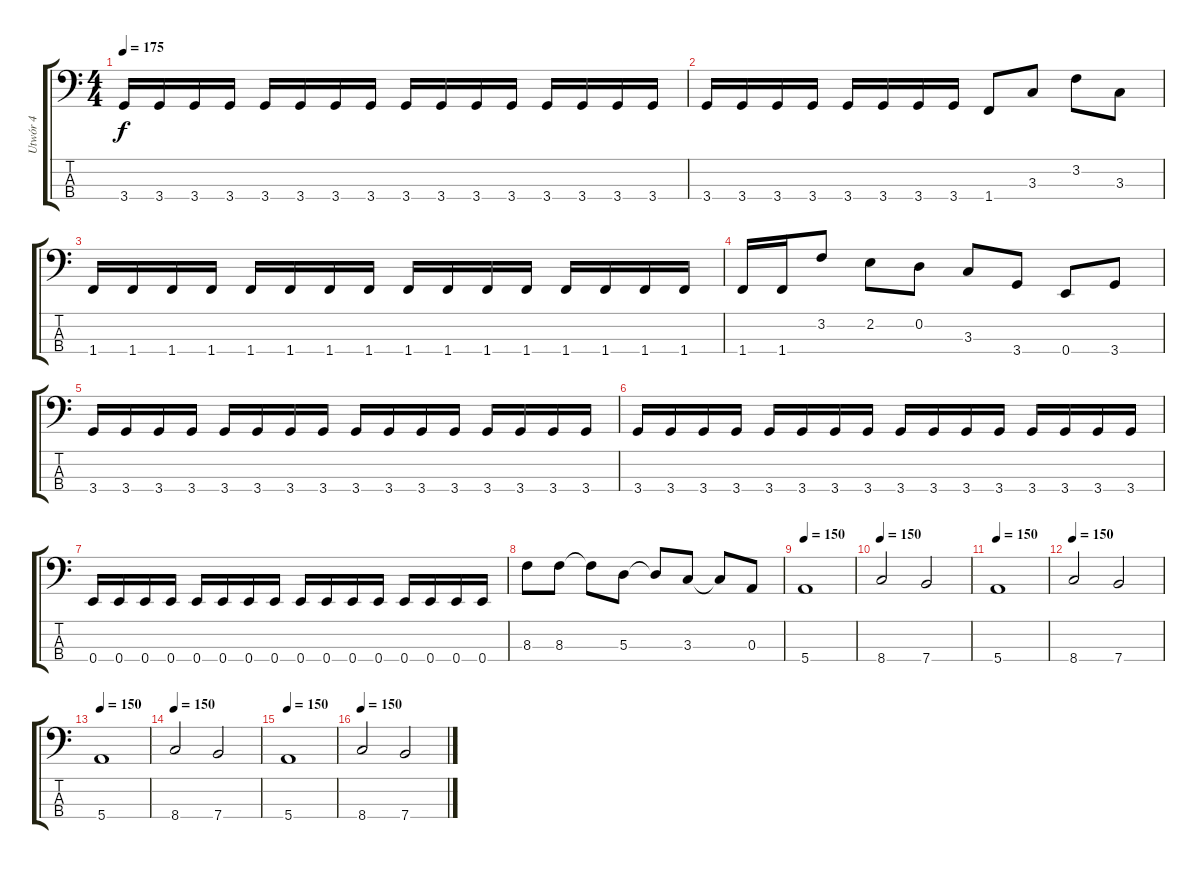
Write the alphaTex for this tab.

\track ("Utwór 4" "Utwór 4") {instrument electricbassfinger}
\staff {score tabs}
\tuning (G2 D2 A1 E1) {hide}
\ts (4 4)
\tempo 175
\clef f4
\ks c
3.4.16{dy f} 3.4.16 3.4.16 3.4.16 3.4.16 3.4.16 3.4.16 3.4.16 3.4.16 3.4.16 3.4.16 3.4.16 3.4.16 3.4.16 3.4.16 3.4.16 |
3.4.16 3.4.16 3.4.16 3.4.16 3.4.16 3.4.16 3.4.16 3.4.16 1.4.8 3.3.8 3.2.8 3.3.8 |
1.4.16 1.4.16 1.4.16 1.4.16 1.4.16 1.4.16 1.4.16 1.4.16 1.4.16 1.4.16 1.4.16 1.4.16 1.4.16 1.4.16 1.4.16 1.4.16 |
1.4.16 1.4.16 3.2.8 2.2.8 0.2.8 3.3.8 3.4.8 0.4.8 3.4.8 |
3.4.16 3.4.16 3.4.16 3.4.16 3.4.16 3.4.16 3.4.16 3.4.16 3.4.16 3.4.16 3.4.16 3.4.16 3.4.16 3.4.16 3.4.16 3.4.16 |
3.4.16 3.4.16 3.4.16 3.4.16 3.4.16 3.4.16 3.4.16 3.4.16 3.4.16 3.4.16 3.4.16 3.4.16 3.4.16 3.4.16 3.4.16 3.4.16 |
0.4.16 0.4.16 0.4.16 0.4.16 0.4.16 0.4.16 0.4.16 0.4.16 0.4.16 0.4.16 0.4.16 0.4.16 0.4.16 0.4.16 0.4.16 0.4.16 |
8.3.8 8.3.8 8.3{t}.8 5.3.8 5.3{t}.8 3.3.8 3.3{t}.8 0.3.8 |
\tempo 150
5.4.1 |
\tempo 150
8.4.2 7.4.2 |
\tempo 150
5.4.1 |
\tempo 150
8.4.2 7.4.2 |
\tempo 150
5.4.1 |
\tempo 150
8.4.2 7.4.2 |
\tempo 150
5.4.1 |
\tempo 150
8.4.2 7.4.2
